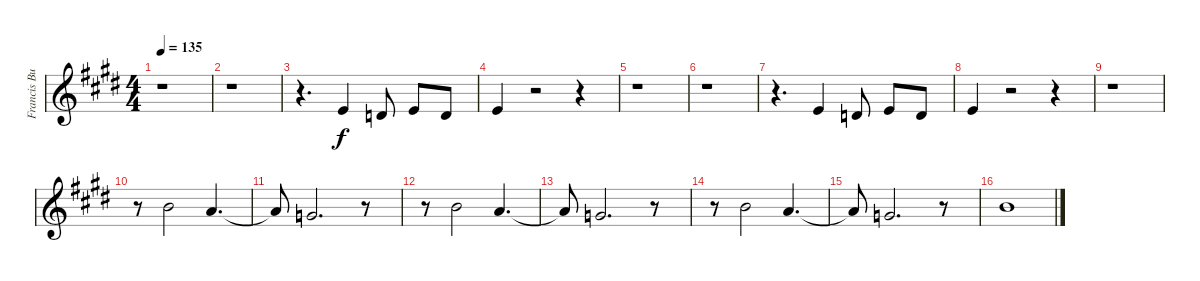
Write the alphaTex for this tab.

\track ("Francis Buchholz Vocals" "Francis Bu") {instrument lead1square}
\staff {score}
\tuning (E4 B3 G3 D3 A2 E2) {hide}
\ts (4 4)
\tempo 135
\clef g2
\ks e
r.1{dy f} |
r.1 |
r.4{d} 9.3.4 7.3.8 9.3.8 7.3.8 |
9.3.4 r.2 r.4 |
r.1 |
r.1 |
r.4{d} 9.3.4 7.3.8 9.3.8 7.3.8 |
9.3.4 r.2 r.4 |
r.1 |
r.8 12.2.2{volume 10} 10.2.4{d} |
10.2{t}.8 12.3.2{d} r.8 |
r.8 12.2.2 10.2.4{d} |
10.2{t}.8 12.3.2{d} r.8 |
r.8 12.2.2 10.2.4{d} |
10.2{t}.8 12.3.2{d} r.8 |
12.2.1
